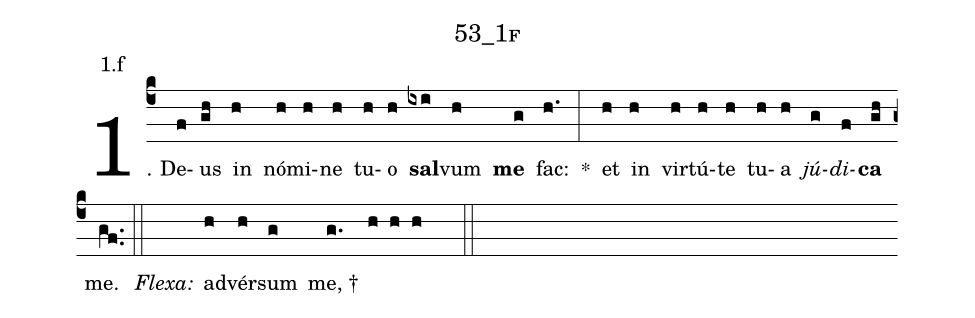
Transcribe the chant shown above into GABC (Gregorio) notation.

name: 53_1f;
annotation: 1.f;
%%
(c4)1. De(f)us(gh) in(h) nó(h)mi(h)ne(h) tu(h)o(h) <b>sal</b>(ixi)vum(h) <b>me</b>(g) fac:(h.) *(:) et(h) in(h) vir(h)tú(h)te(h) tu(h)a(h) <i>jú</i>(g)<i>di</i>(f)<b>ca</b>(gh) me.(gf..) (::)
<i>Flexa:</i>(////)  ad(h)vér(h)sum(g) me, †(g.//// h h h  ::)

%E(h) u(h) o(g) u(f) a(gh) e.(gf..) (::)
